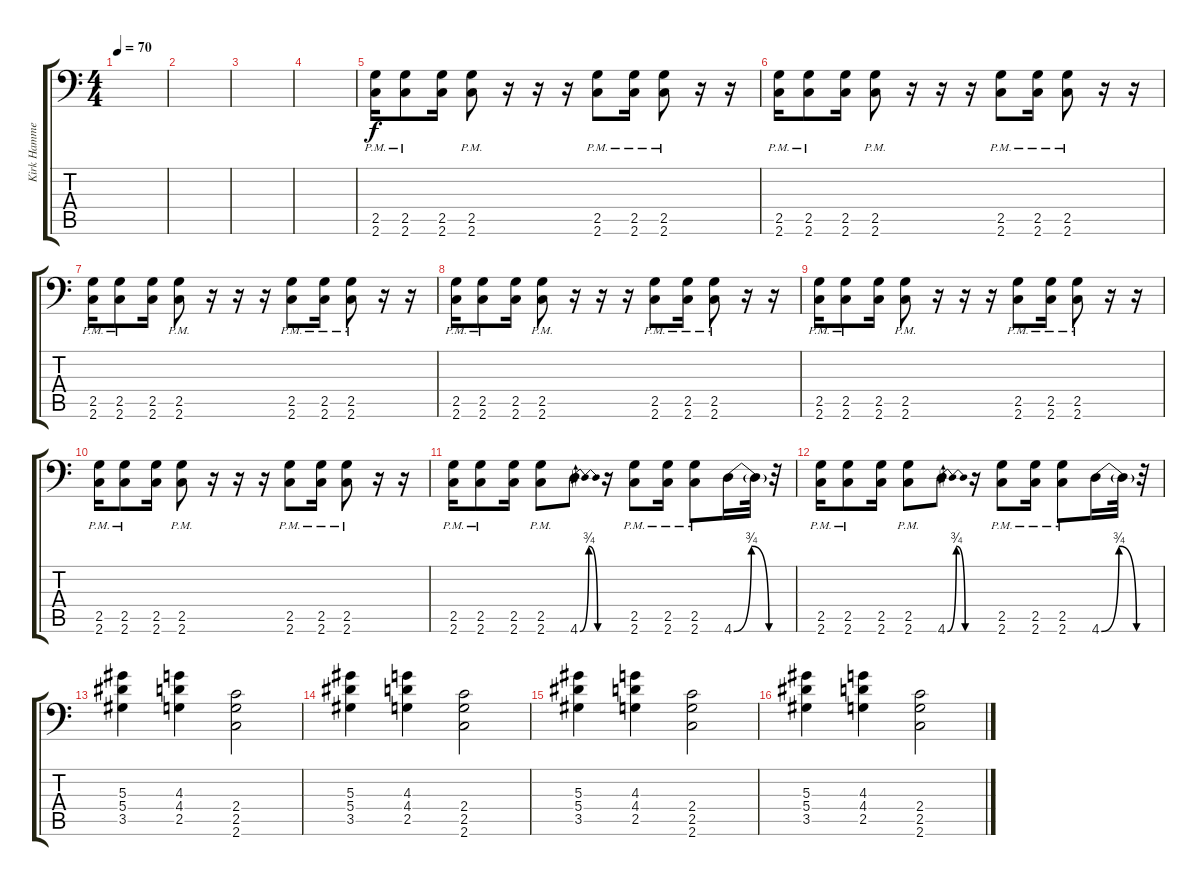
\track ("Kirk Hammett" "Kirk Hamme") {instrument overdrivenguitar}
\staff {score tabs}
\tuning (C4 G3 Eb3 Bb2 F2 Bb1) {hide}
\ts (4 4)
\tempo 70
\clef f4
\ks c
|
|
|
|
(2.5{pm} 2.6{pm}).16 (2.5{pm} 2.6{pm}).8 (2.5 2.6).16 (2.5{pm} 2.6{pm}).8 r.16 r.16 r.16 (2.5{pm} 2.6{pm}).8 (2.5{pm} 2.6{pm}).16 (2.5{pm} 2.6{pm}).8 r.16 r.16 |
(2.5{pm} 2.6{pm}).16 (2.5{pm} 2.6{pm}).8 (2.5 2.6).16 (2.5{pm} 2.6{pm}).8 r.16 r.16 r.16 (2.5{pm} 2.6{pm}).8 (2.5{pm} 2.6{pm}).16 (2.5{pm} 2.6{pm}).8 r.16 r.16 |
(2.5{pm} 2.6{pm}).16 (2.5{pm} 2.6{pm}).8 (2.5 2.6).16 (2.5{pm} 2.6{pm}).8 r.16 r.16 r.16 (2.5{pm} 2.6{pm}).8 (2.5{pm} 2.6{pm}).16 (2.5{pm} 2.6{pm}).8 r.16 r.16 |
(2.5{pm} 2.6{pm}).16 (2.5{pm} 2.6{pm}).8 (2.5 2.6).16 (2.5{pm} 2.6{pm}).8 r.16 r.16 r.16 (2.5{pm} 2.6{pm}).8 (2.5{pm} 2.6{pm}).16 (2.5{pm} 2.6{pm}).8 r.16 r.16 |
(2.5{pm} 2.6{pm}).16 (2.5{pm} 2.6{pm}).8 (2.5 2.6).16 (2.5{pm} 2.6{pm}).8 r.16 r.16 r.16 (2.5{pm} 2.6{pm}).8 (2.5{pm} 2.6{pm}).16 (2.5{pm} 2.6{pm}).8 r.16 r.16 |
(2.5{pm} 2.6{pm}).16 (2.5{pm} 2.6{pm}).8 (2.5 2.6).16 (2.5{pm} 2.6{pm}).8 r.16 r.16 r.16 (2.5{pm} 2.6{pm}).8 (2.5{pm} 2.6{pm}).16 (2.5{pm} 2.6{pm}).8 r.16 r.16 |
(2.5{pm} 2.6{pm}).16 (2.5{pm} 2.6{pm}).8 (2.5 2.6).16 (2.5{pm} 2.6{pm}).8 4.6{be (bendrelease 0 0 30 3 30 3 60 0)}.8 r.16 (2.5{pm} 2.6{pm}).8 (2.5{pm} 2.6{pm}).16 (2.5{pm} 2.6{pm}).8 4.6{be (bendrelease 0 0 30 3 30 3 60 0)}.16 4.6{t}.32 r.32 |
(2.5{pm} 2.6{pm}).16 (2.5{pm} 2.6{pm}).8 (2.5 2.6).16 (2.5{pm} 2.6{pm}).8 4.6{be (bendrelease 0 0 30 3 30 3 60 0)}.8 r.16 (2.5{pm} 2.6{pm}).8 (2.5{pm} 2.6{pm}).16 (2.5{pm} 2.6{pm}).8 4.6{be (bendrelease 0 0 30 3 30 3 60 0)}.16 4.6{t}.32 r.32 |
(5.3 5.4 3.5).4 (4.3 4.4 2.5).4 (2.4 2.5 2.6).2 |
(5.3 5.4 3.5).4 (4.3 4.4 2.5).4 (2.4 2.5 2.6).2 |
(5.3 5.4 3.5).4 (4.3 4.4 2.5).4 (2.4 2.5 2.6).2 |
(5.3 5.4 3.5).4 (4.3 4.4 2.5).4 (2.4 2.5 2.6).2
